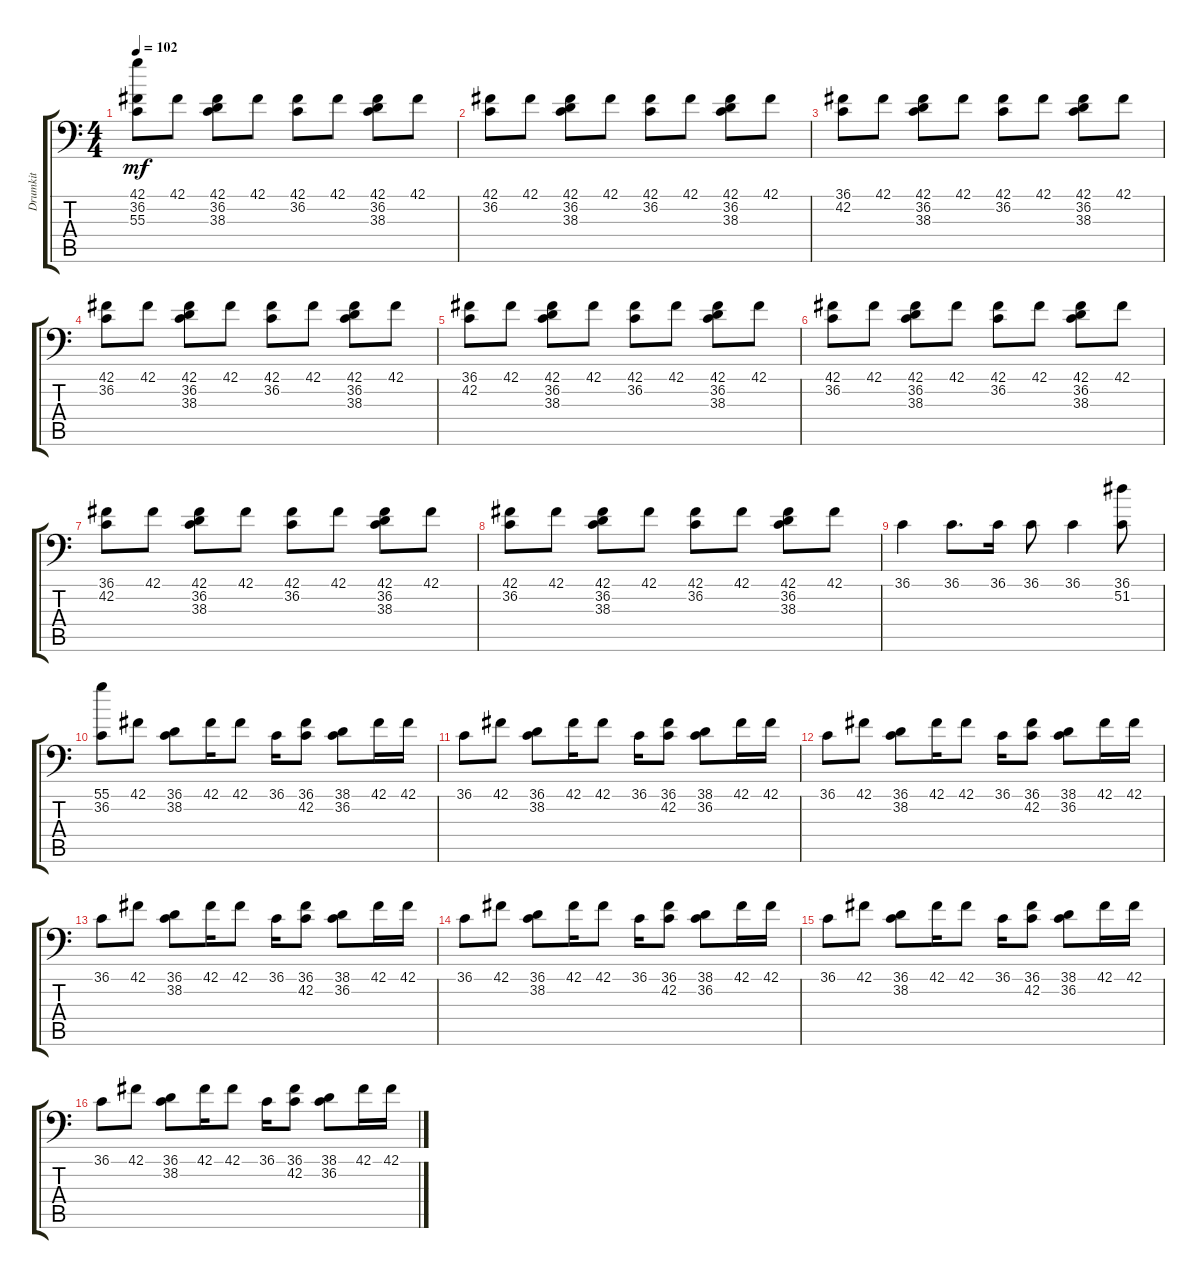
\track ("Drumkit" "Drumkit") {instrument acousticgrandpiano}
\staff {score tabs}
\tuning (C-1 C-1 C-1 C-1 C-1 C-1) {hide}
\ts (4 4)
\tempo 102
\clef f4
\ks c
(42.1 36.2 55.3).8{dy mf} 42.1.8 (42.1 36.2 38.3).8 42.1.8 (42.1 36.2).8 42.1.8 (42.1 36.2 38.3).8 42.1.8 |
(42.1 36.2).8 42.1.8 (42.1 36.2 38.3).8 42.1.8 (42.1 36.2).8 42.1.8 (42.1 36.2 38.3).8 42.1.8 |
(36.1 42.2).8 42.1.8 (42.1 36.2 38.3).8 42.1.8 (42.1 36.2).8 42.1.8 (42.1 36.2 38.3).8 42.1.8 |
(42.1 36.2).8 42.1.8 (42.1 36.2 38.3).8 42.1.8 (42.1 36.2).8 42.1.8 (42.1 36.2 38.3).8 42.1.8 |
(36.1 42.2).8 42.1.8 (42.1 36.2 38.3).8 42.1.8 (42.1 36.2).8 42.1.8 (42.1 36.2 38.3).8 42.1.8 |
(42.1 36.2).8 42.1.8 (42.1 36.2 38.3).8 42.1.8 (42.1 36.2).8 42.1.8 (42.1 36.2 38.3).8 42.1.8 |
(36.1 42.2).8 42.1.8 (42.1 36.2 38.3).8 42.1.8 (42.1 36.2).8 42.1.8 (42.1 36.2 38.3).8 42.1.8 |
(42.1 36.2).8 42.1.8 (42.1 36.2 38.3).8 42.1.8 (42.1 36.2).8 42.1.8 (42.1 36.2 38.3).8 42.1.8 |
36.1.4 36.1.8{d} 36.1.16 36.1.8 36.1.4 (36.1 51.2).8 |
(55.1 36.2).8 42.1.8 (36.1 38.2).8 42.1.16 42.1.8 36.1.16 (36.1 42.2).8 (38.1 36.2).8 42.1.16 42.1.16 |
36.1.8 42.1.8 (36.1 38.2).8 42.1.16 42.1.8 36.1.16 (36.1 42.2).8 (38.1 36.2).8 42.1.16 42.1.16 |
36.1.8 42.1.8 (36.1 38.2).8 42.1.16 42.1.8 36.1.16 (36.1 42.2).8 (38.1 36.2).8 42.1.16 42.1.16 |
36.1.8 42.1.8 (36.1 38.2).8 42.1.16 42.1.8 36.1.16 (36.1 42.2).8 (38.1 36.2).8 42.1.16 42.1.16 |
36.1.8 42.1.8 (36.1 38.2).8 42.1.16 42.1.8 36.1.16 (36.1 42.2).8 (38.1 36.2).8 42.1.16 42.1.16 |
36.1.8 42.1.8 (36.1 38.2).8 42.1.16 42.1.8 36.1.16 (36.1 42.2).8 (38.1 36.2).8 42.1.16 42.1.16 |
36.1.8 42.1.8 (36.1 38.2).8 42.1.16 42.1.8 36.1.16 (36.1 42.2).8 (38.1 36.2).8 42.1.16 42.1.16
